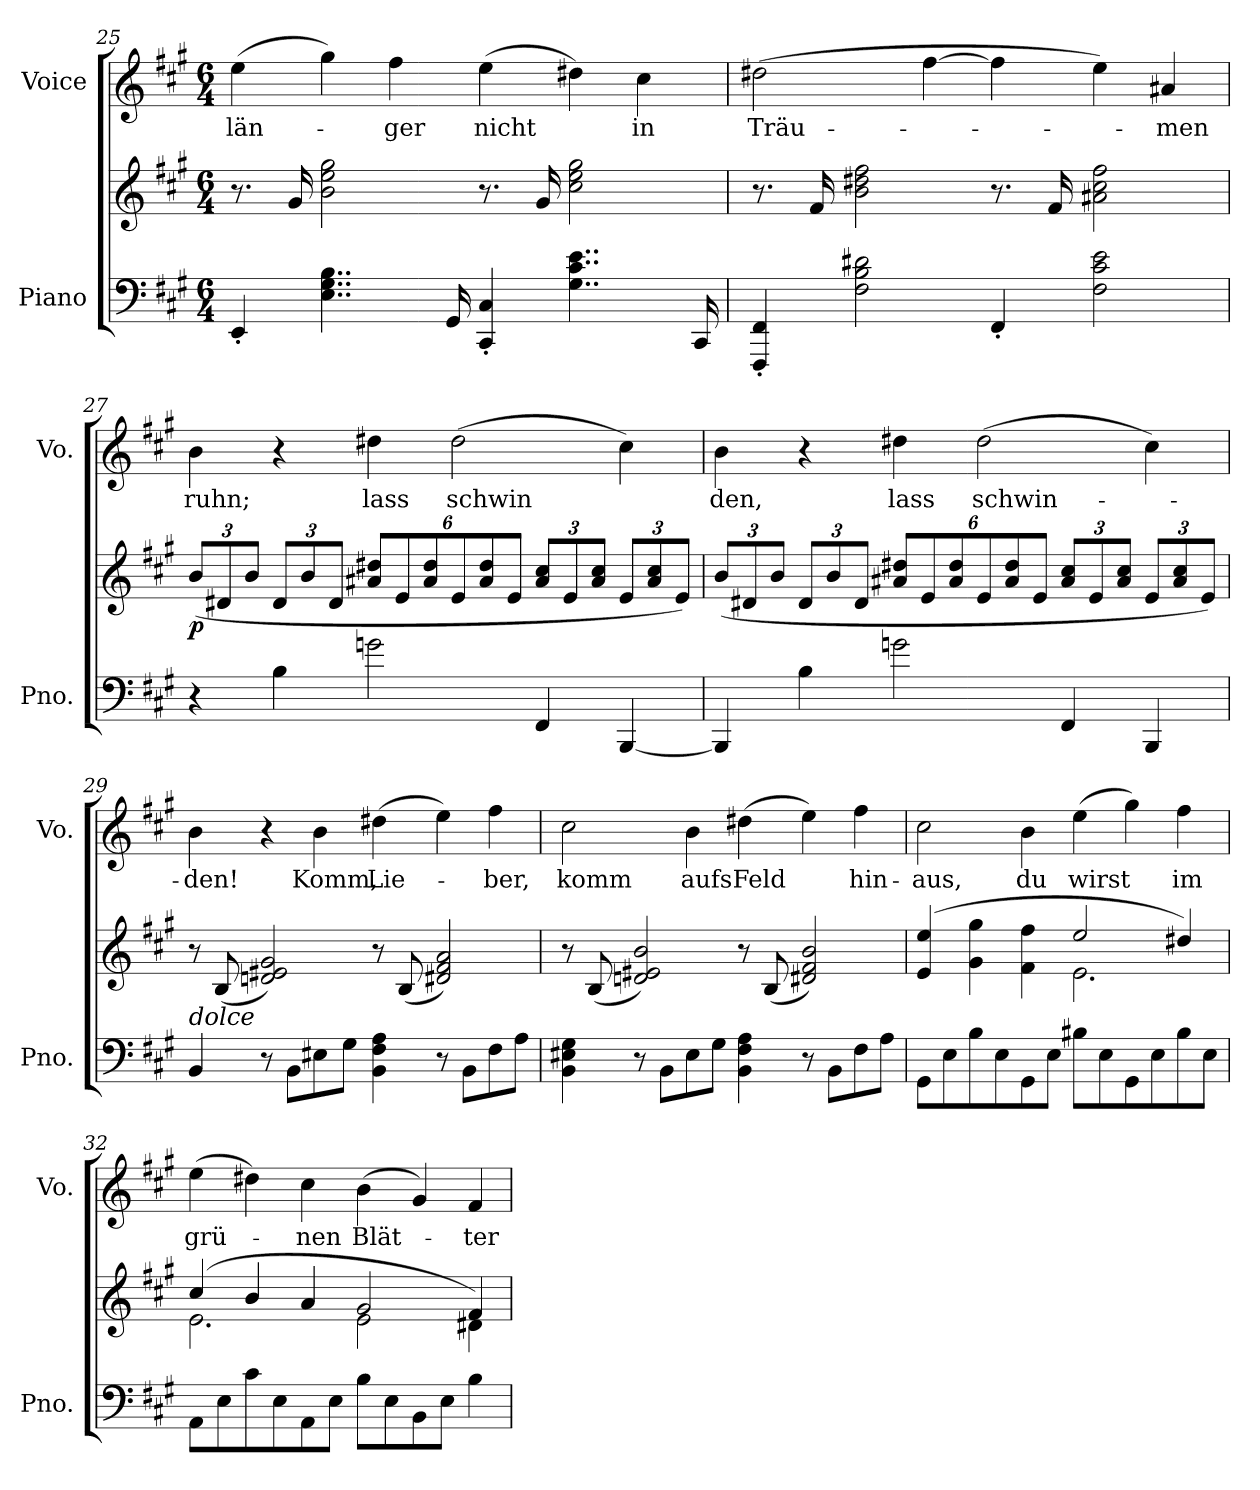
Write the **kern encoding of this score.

**kern	**kern	**dynam	**kern	**text
*part2	*part2	*part2	*part1	*part1
*staff3	*staff2	*staff2/3	*staff1	*staff1
*I"Piano	*	*	*I"Voice	*
*I'Pno.	*	*	*I'Vo.	*
!!LO:PB:g=z
*clefF4	*clefG2	*	*clefG2	*
*k[f#c#g#]	*k[f#c#g#]	*	*k[f#c#g#]	*
*M6/4	*M6/4	*	*M6/4	*
=25	=25	=25	=25	=25
!	!	!	!	!LO:LY:b
4EE'/	8.r	.	(>4ee\	län-
.	16g#/	.	.	.
4..E\ 4..G#\ 4..B\	2b\ 2ee\ 2gg#\	.	4gg#\)	.
!	!	!	!	!LO:LY:b
.	.	.	4ff#\	-ger
16GG#/	.	.	.	.
!	!	!	!	!LO:LY:b
4CC#/' 4C#/'	8.r	.	(>4ee\	nicht
.	16g#/	.	.	.
4..G#\ 4..c#\ 4..e\	2cc#\ 2ee\ 2gg#\	.	4dd#X\)	.
!	!	!	!	!LO:LY:b
.	.	.	4cc#\	in
16CC#/	.	.	.	.
=26	=26	=26	=26	=26
!	!	!	!	!LO:LY:b
4FFF#/' 4FF#/'	8.r	.	(>2dd#X\	Träu-
.	16f#/	.	.	.
2F#\ 2B\ 2d#X\	2b\ 2dd#X\ 2ff#\	.	.	.
.	.	.	[4ff#\	.
4FF#'/	8.r	.	4ff#\]	.
.	16f#/	.	.	.
2F#\ 2c#\ 2e\	2a#X\ 2cc#\ 2ff#\	.	4ee\)	.
!	!	!	!	!LO:LY:b
.	.	.	4a#X/	-men
=27	=27	=27	=27	=27
*	*Xbrackettup	*	*	*
!	!	!LO:DY:b	!	!LO:LY:b
4r	(>12b/L	p	4b\	ruhn;
.	12d#X/	.	.	.
.	12b/J	.	.	.
4B\	12d#/L	.	4r	.
.	12b/	.	.	.
.	12d#/J	.	.	.
!	!	!	!	!LO:LY:b
2gn\	12a#X/ 12dd#X/L	.	4dd#X\	lass
.	12e/	.	.	.
.	12a#/ 12dd#/	.	.	.
!	!	!	!	!LO:LY:b
.	12e/	.	(>2dd#\	schwin
.	12a#/ 12dd#/	.	.	.
.	12e/J	.	.	.
4FF#/	12a#/ 12cc#/L	.	.	.
.	12e/	.	.	.
.	12a#/ 12cc#/J	.	.	.
[4BBB/	12e/L	.	4cc#\)	.
.	12a#/ 12cc#/	.	.	.
.	12e/J)	.	.	.
!!LO:LB:g=z
=28	=28	=28	=28	=28
!	!	!	!	!LO:LY:b
4BBB/]	(>12b/L	.	4b\	-den,
.	12d#X/	.	.	.
.	12b/J	.	.	.
4B\	12d#/L	.	4r	.
.	12b/	.	.	.
.	12d#/J	.	.	.
!	!	!	!	!LO:LY:b
2gn\	12a#X/ 12dd#X/L	.	4dd#X\	lass
.	12e/	.	.	.
.	12a#/ 12dd#/	.	.	.
!	!	!	!	!LO:LY:b
.	12e/	.	(>2dd#\	schwin-
.	12a#/ 12dd#/	.	.	.
.	12e/J	.	.	.
4FF#/	12a#/ 12cc#/L	.	.	.
.	12e/	.	.	.
.	12a#/ 12cc#/J	.	.	.
4BBB/	12e/L	.	4cc#\)	.
.	12a#/ 12cc#/	.	.	.
.	12e/J)	.	.	.
=29	=29	=29	=29	=29
!	!LO:TX:b:i:t=dolce	!	!	!
!	!	!	!	!LO:LY:b
4BB/	8r	.	4b\	-den!
.	(>8B/	.	.	.
8r	2dn/ 2e#X/ 2g#/)	.	4r	.
8BB\L	.	.	.	.
!	!	!	!	!LO:LY:b
8E#X\	.	.	4b\	Komm,
8G#\J	.	.	.	.
!	!	!	!	!LO:LY:b
4BB\ 4F#\ 4A\	8r	.	(>4dd#X\	Lie-
.	(>8B/	.	.	.
8r	2d#X/ 2f#/ 2a/)	.	4ee\)	.
8BB\L	.	.	.	.
!	!	!	!	!LO:LY:b
8F#\	.	.	4ff#\	-ber,
8A\J	.	.	.	.
!!LO:LB:g=z
=30	=30	=30	=30	=30
!	!	!	!	!LO:LY:b
4BB\ 4E#X\ 4G#\	8r	.	2cc#\	komm
.	(>8B/	.	.	.
8r	2dn/ 2e#X/ 2b/)	.	.	.
8BB\L	.	.	.	.
!	!	!	!	!LO:LY:b
8E#\	.	.	4b\	aufs
8G#\J	.	.	.	.
!	!	!	!	!LO:LY:b
4BB\ 4F#\ 4A\	8r	.	(>4dd#X\	Feld
.	(>8B/	.	.	.
8r	2d#X/ 2f#/ 2b/)	.	4ee\)	.
8BB\L	.	.	.	.
!	!	!	!	!LO:LY:b
8F#\	.	.	4ff#\	hin-
8A\J	.	.	.	.
=31	=31	=31	=31	=31
*	*^	*	*	*
!	!	!	!	!	!LO:LY:b
8GG#\L	(>4e/ 4ee/	2.ryy	.	2cc#\	-aus,
8E\	.	.	.	.	.
8B\	4g#\ 4gg#\	.	.	.	.
8E\	.	.	.	.	.
!	!	!	!	!	!LO:LY:b
8GG#\	4f#\ 4ff#\	.	.	4b\	du
8E\J	.	.	.	.	.
!	!	!	!	!	!LO:LY:b
8B#X\L	2ee/	2.e\	.	(>4ee\	wirst
8E\	.	.	.	.	.
8GG#\	.	.	.	4gg#\)	.
8E\	.	.	.	.	.
!	!	!	!	!	!LO:LY:b
8B#\	4dd#X/)	.	.	4ff#\	im
8E\J	.	.	.	.	.
=32	=32	=32	=32	=32	=32
!	!	!	!	!	!LO:LY:b
8AA\L	(>4cc#/	2.e\	.	(>4ee\	grü-
8E\	.	.	.	.	.
8c#\	4b/	.	.	4dd#X\)	.
8E\	.	.	.	.	.
!	!	!	!	!	!LO:LY:b
8AA\	4a/	.	.	4cc#\	-nen
8E\J	.	.	.	.	.
!	!	!	!	!	!LO:LY:b
8B\L	2g#/	2e\	.	(>4b\	Blät-
8E\	.	.	.	.	.
8BB\	.	.	.	4g#/)	.
8E\J	.	.	.	.	.
!	!	!	!	!	!LO:LY:b
4B\	4f#/)	4d#X\	.	4f#/	-ter-
*	*v	*v	*	*	*
=	=	=	=	=
*-	*-	*-	*-	*-
